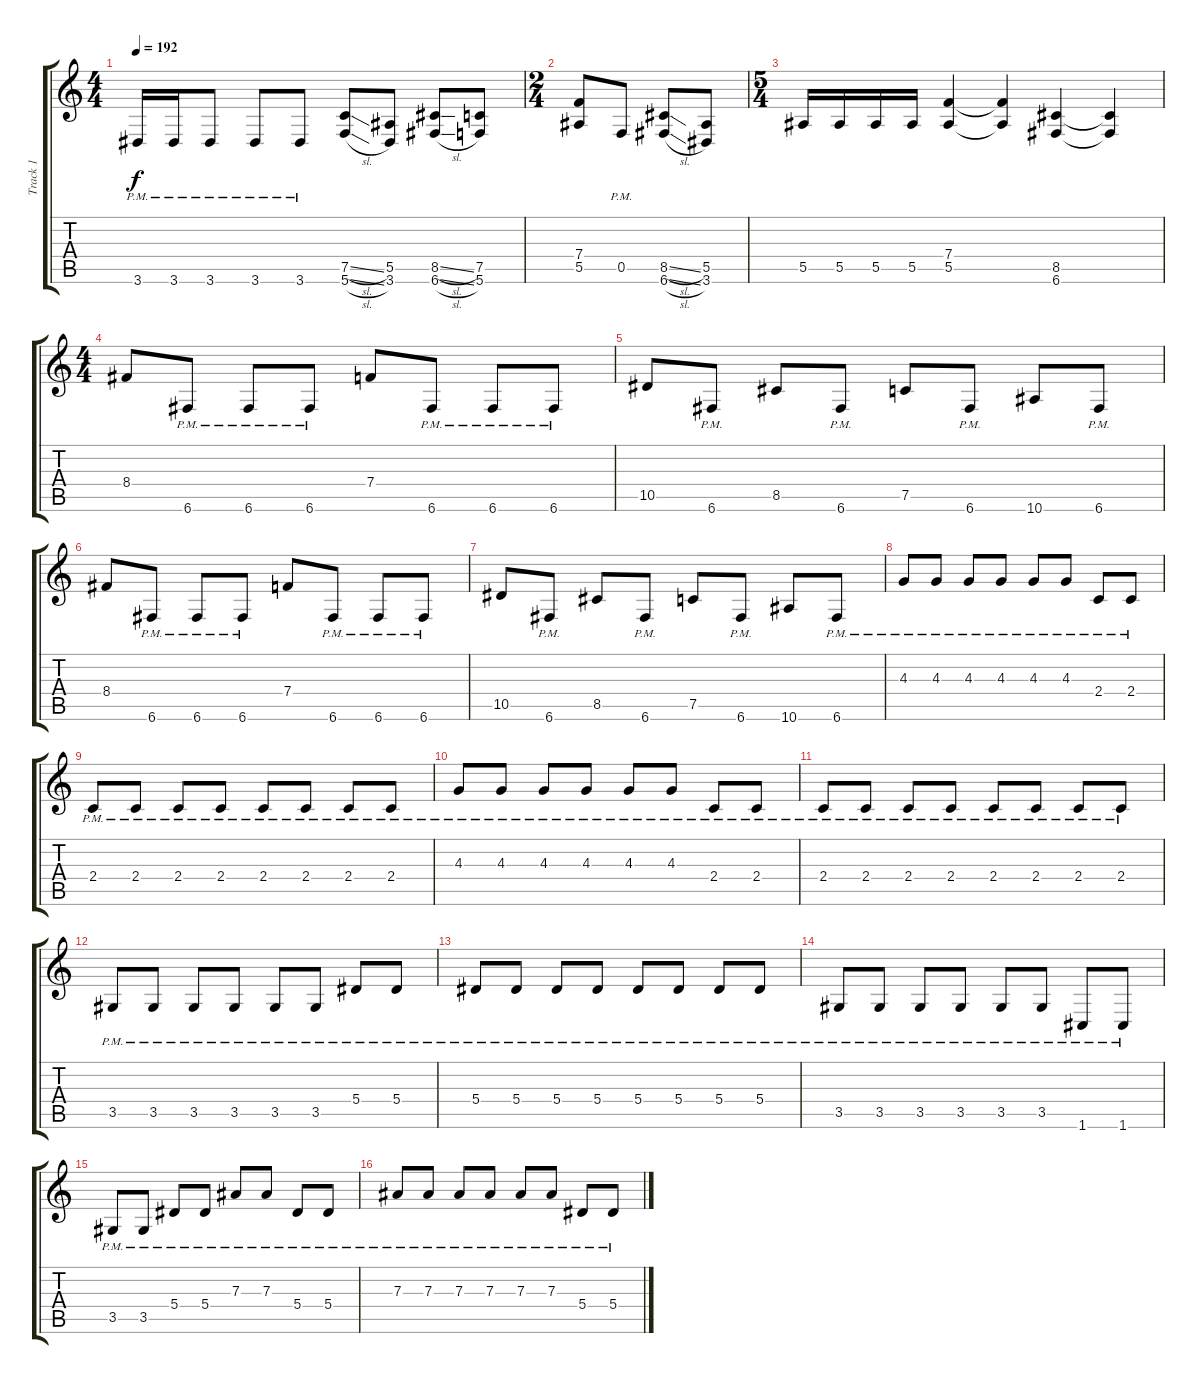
\track ("Track 1" "Track 1") {instrument overdrivenguitar}
\staff {score tabs}
\tuning (C4 G3 Eb3 Bb2 F2 C2) {hide}
\ts (4 4)
\tempo 192
\clef g2
\ks c
3.6{pm}.16{dy f} 3.6{pm}.16 3.6{pm}.8 3.6{pm}.8 3.6{pm}.8 (7.5{sl} 5.6{sl}).8 (5.5 3.6).8 (8.5{sl} 6.6{sl}).8 (7.5 5.6).8 |
\ts (2 4)
(7.4 5.5).8 0.5{pm}.8 (8.5{sl} 6.6{sl}).8 (5.5 3.6).8 |
\ts (5 4)
5.5.16 5.5.16 5.5.16 5.5.16 (7.4 5.5).4 (7.4{t} 5.5{t}).4 (8.5 6.6).4 (8.5{t} 6.6{t}).4 |
\ts (4 4)
8.4.8 6.6{pm}.8 6.6{pm}.8 6.6{pm}.8 7.4.8 6.6{pm}.8 6.6{pm}.8 6.6{pm}.8 |
10.5.8 6.6{pm}.8 8.5.8 6.6{pm}.8 7.5.8 6.6{pm}.8 10.6.8 6.6{pm}.8 |
8.4.8 6.6{pm}.8 6.6{pm}.8 6.6{pm}.8 7.4.8 6.6{pm}.8 6.6{pm}.8 6.6{pm}.8 |
10.5.8 6.6{pm}.8 8.5.8 6.6{pm}.8 7.5.8 6.6{pm}.8 10.6.8 6.6{pm}.8 |
4.3{pm}.8 4.3{pm}.8 4.3{pm}.8 4.3{pm}.8 4.3{pm}.8 4.3{pm}.8 2.4{pm}.8 2.4{pm}.8 |
2.4{pm}.8 2.4{pm}.8 2.4{pm}.8 2.4{pm}.8 2.4{pm}.8 2.4{pm}.8 2.4{pm}.8 2.4{pm}.8 |
4.3{pm}.8 4.3{pm}.8 4.3{pm}.8 4.3{pm}.8 4.3{pm}.8 4.3{pm}.8 2.4{pm}.8 2.4{pm}.8 |
2.4{pm}.8 2.4{pm}.8 2.4{pm}.8 2.4{pm}.8 2.4{pm}.8 2.4{pm}.8 2.4{pm}.8 2.4{pm}.8 |
3.5{pm}.8 3.5{pm}.8 3.5{pm}.8 3.5{pm}.8 3.5{pm}.8 3.5{pm}.8 5.4{pm}.8 5.4{pm}.8 |
5.4{pm}.8 5.4{pm}.8 5.4{pm}.8 5.4{pm}.8 5.4{pm}.8 5.4{pm}.8 5.4{pm}.8 5.4{pm}.8 |
3.5{pm}.8 3.5{pm}.8 3.5{pm}.8 3.5{pm}.8 3.5{pm}.8 3.5{pm}.8 1.6{pm}.8 1.6{pm}.8 |
3.5{pm}.8 3.5{pm}.8 5.4{pm}.8 5.4{pm}.8 7.3{pm}.8 7.3{pm}.8 5.4{pm}.8 5.4{pm}.8 |
7.3{pm}.8 7.3{pm}.8 7.3{pm}.8 7.3{pm}.8 7.3{pm}.8 7.3{pm}.8 5.4{pm}.8 5.4{pm}.8
